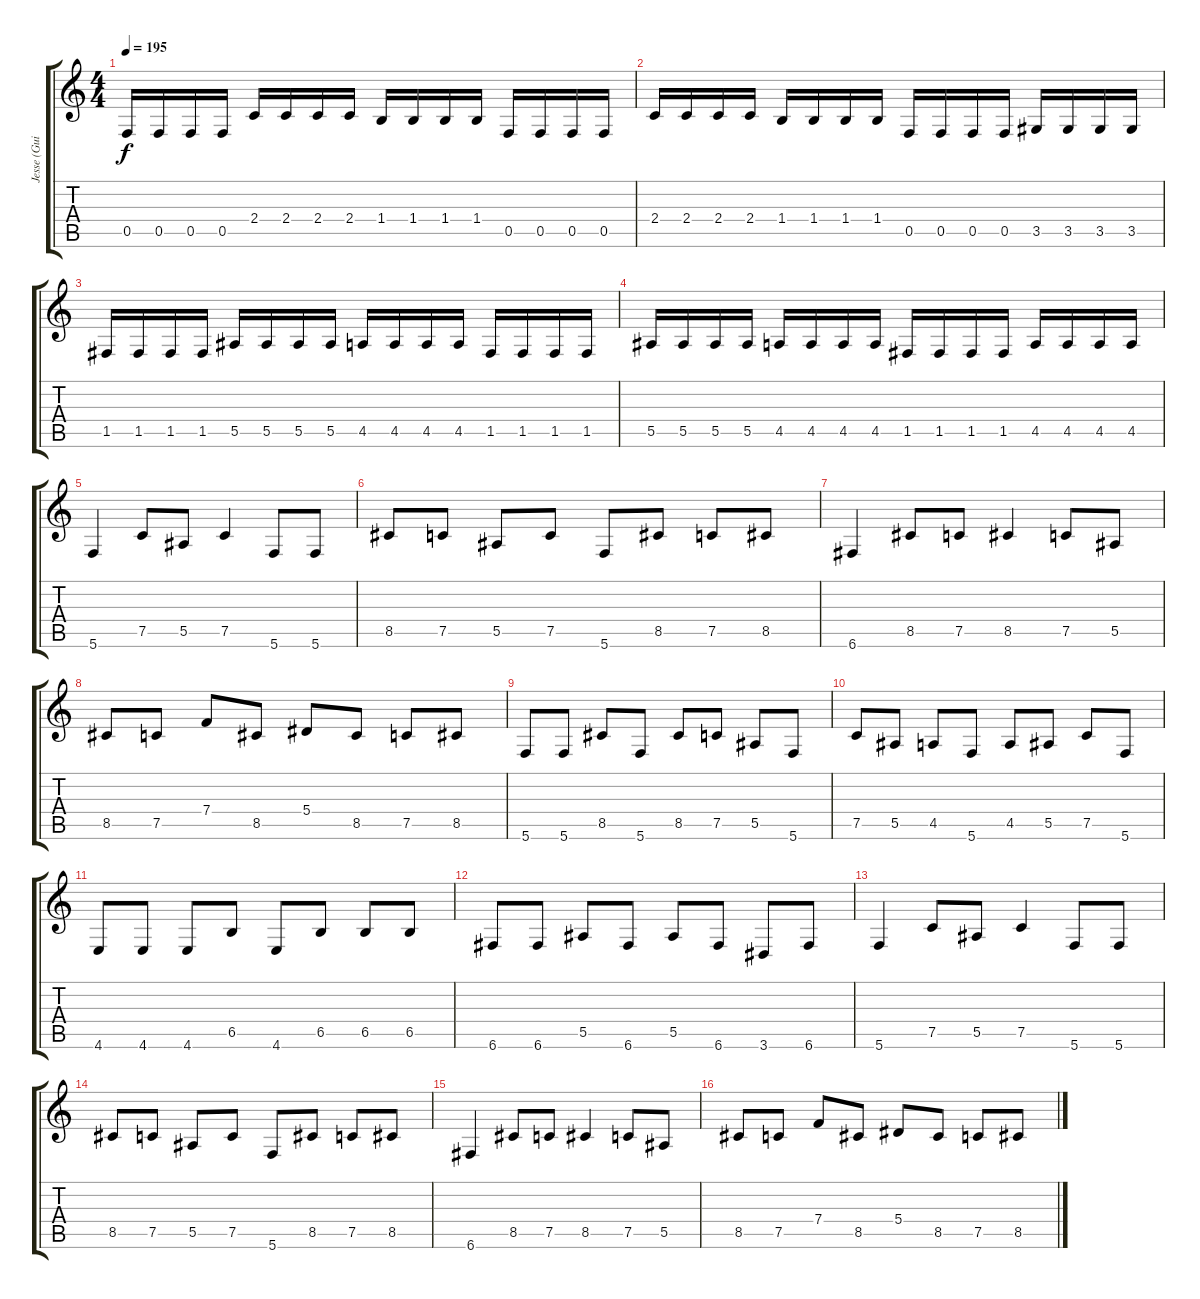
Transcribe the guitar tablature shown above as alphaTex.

\track ("Jesse (Guitar)" "Jesse (Gui") {instrument overdrivenguitar}
\staff {score tabs}
\tuning (C4 G3 Eb3 Bb2 F2 C2) {hide}
\ts (4 4)
\tempo 195
\clef g2
\ks c
0.5.16{dy f} 0.5.16 0.5.16 0.5.16 2.4.16 2.4.16 2.4.16 2.4.16 1.4.16 1.4.16 1.4.16 1.4.16 0.5.16 0.5.16 0.5.16 0.5.16 |
2.4.16 2.4.16 2.4.16 2.4.16 1.4.16 1.4.16 1.4.16 1.4.16 0.5.16 0.5.16 0.5.16 0.5.16 3.5.16 3.5.16 3.5.16 3.5.16 |
1.5.16 1.5.16 1.5.16 1.5.16 5.5.16 5.5.16 5.5.16 5.5.16 4.5.16 4.5.16 4.5.16 4.5.16 1.5.16 1.5.16 1.5.16 1.5.16 |
5.5.16 5.5.16 5.5.16 5.5.16 4.5.16 4.5.16 4.5.16 4.5.16 1.5.16 1.5.16 1.5.16 1.5.16 4.5.16 4.5.16 4.5.16 4.5.16 |
5.6.4 7.5.8 5.5.8 7.5.4 5.6.8 5.6.8 |
8.5.8 7.5.8 5.5.8 7.5.8 5.6.8 8.5.8 7.5.8 8.5.8 |
6.6.4 8.5.8 7.5.8 8.5.4 7.5.8 5.5.8 |
8.5.8 7.5.8 7.4.8 8.5.8 5.4.8 8.5.8 7.5.8 8.5.8 |
5.6.8 5.6.8 8.5.8 5.6.8 8.5.8 7.5.8 5.5.8 5.6.8 |
7.5.8 5.5.8 4.5.8 5.6.8 4.5.8 5.5.8 7.5.8 5.6.8 |
4.6.8 4.6.8 4.6.8 6.5.8 4.6.8 6.5.8 6.5.8 6.5.8 |
6.6.8 6.6.8 5.5.8 6.6.8 5.5.8 6.6.8 3.6.8 6.6.8 |
5.6.4 7.5.8 5.5.8 7.5.4 5.6.8 5.6.8 |
8.5.8 7.5.8 5.5.8 7.5.8 5.6.8 8.5.8 7.5.8 8.5.8 |
6.6.4 8.5.8 7.5.8 8.5.4 7.5.8 5.5.8 |
8.5.8 7.5.8 7.4.8 8.5.8 5.4.8 8.5.8 7.5.8 8.5.8
